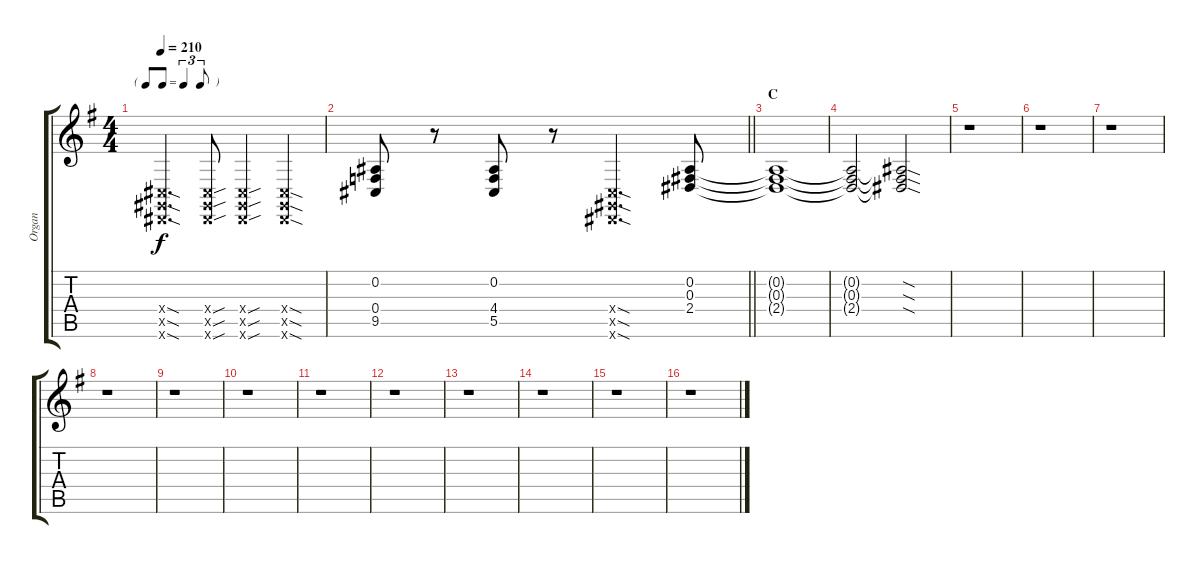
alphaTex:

\track ("Organ" "Organ") {instrument rockorgan}
\staff {score tabs}
\tuning (Eb4 Bb3 Gb3 Db3 Ab2 Eb2) {hide}
\ts (4 4)
\tf triplet8th
\tempo 210
\clef g2
\ks g
(0.4{sod x} 0.5{sod x} 0.6{sod x}).4{d dy f} (0.4{sou x} 0.5{sou x} 0.6{sou x}).8 (0.4{sou x} 0.5{sou x} 0.6{sou x}).4 (0.4{sod x} 0.5{sod x} 0.6{sod x}).4 |
\barLineRight lightlight
(0.2 0.4 9.5).8 r.8 (0.2 4.4 5.5).8 r.8 (0.4{sod x} 0.5{sod x} 0.6{sod x}).4{d} (0.2 0.3 2.4).8 |
\section ("" "C")
(0.2{t} 0.3{t} 2.4{t}).1 |
(0.2{t} 0.3{t} 2.4{t}).2 (0.2{sod t} 0.3{sod t} 2.4{sod t}).2 |
r.1 |
r.1 |
r.1 |
r.1 |
r.1 |
r.1 |
r.1 |
r.1 |
r.1 |
r.1 |
r.1 |
r.1
